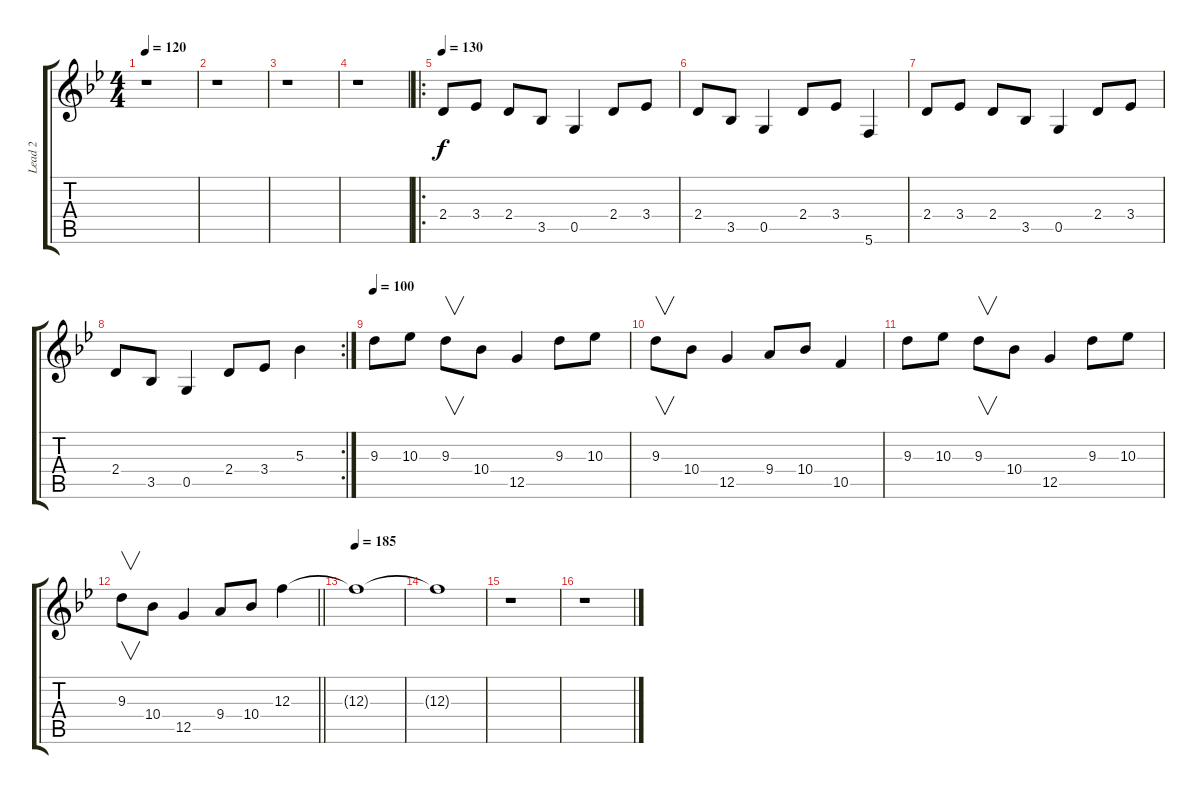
\track ("Lead 2" "Lead 2") {instrument distortionguitar}
\staff {score tabs}
\tuning (D4 A3 F3 C3 G2 C2) {hide}
\ts (4 4)
\tempo 120
\clef g2
\ks bb
r.1{dy f instrument distortionguitar} |
r.1 |
r.1 |
r.1 |
\ro
\tempo 130
2.4.8 3.4.8 2.4.8 3.5.8 0.5.4 2.4.8 3.4.8 |
2.4.8 3.5.8 0.5.4 2.4.8 3.4.8 5.6.4 |
2.4.8 3.4.8 2.4.8 3.5.8 0.5.4 2.4.8 3.4.8 |
\rc 2
2.4.8 3.5.8 0.5.4 2.4.8 3.4.8 5.3.4 |
\tempo 100
9.3.8 10.3.8 9.3.8{v} 10.4.8 12.5.4 9.3.8 10.3.8 |
9.3.8{v} 10.4.8 12.5.4 9.4.8 10.4.8 10.5.4 |
9.3.8 10.3.8 9.3.8{v} 10.4.8 12.5.4 9.3.8 10.3.8 |
\barLineRight lightlight
9.3.8{v} 10.4.8 12.5.4 9.4.8 10.4.8 12.3.4 |
\tempo 185
12.3{t}.1 |
12.3{t}.1 |
r.1 |
r.1
